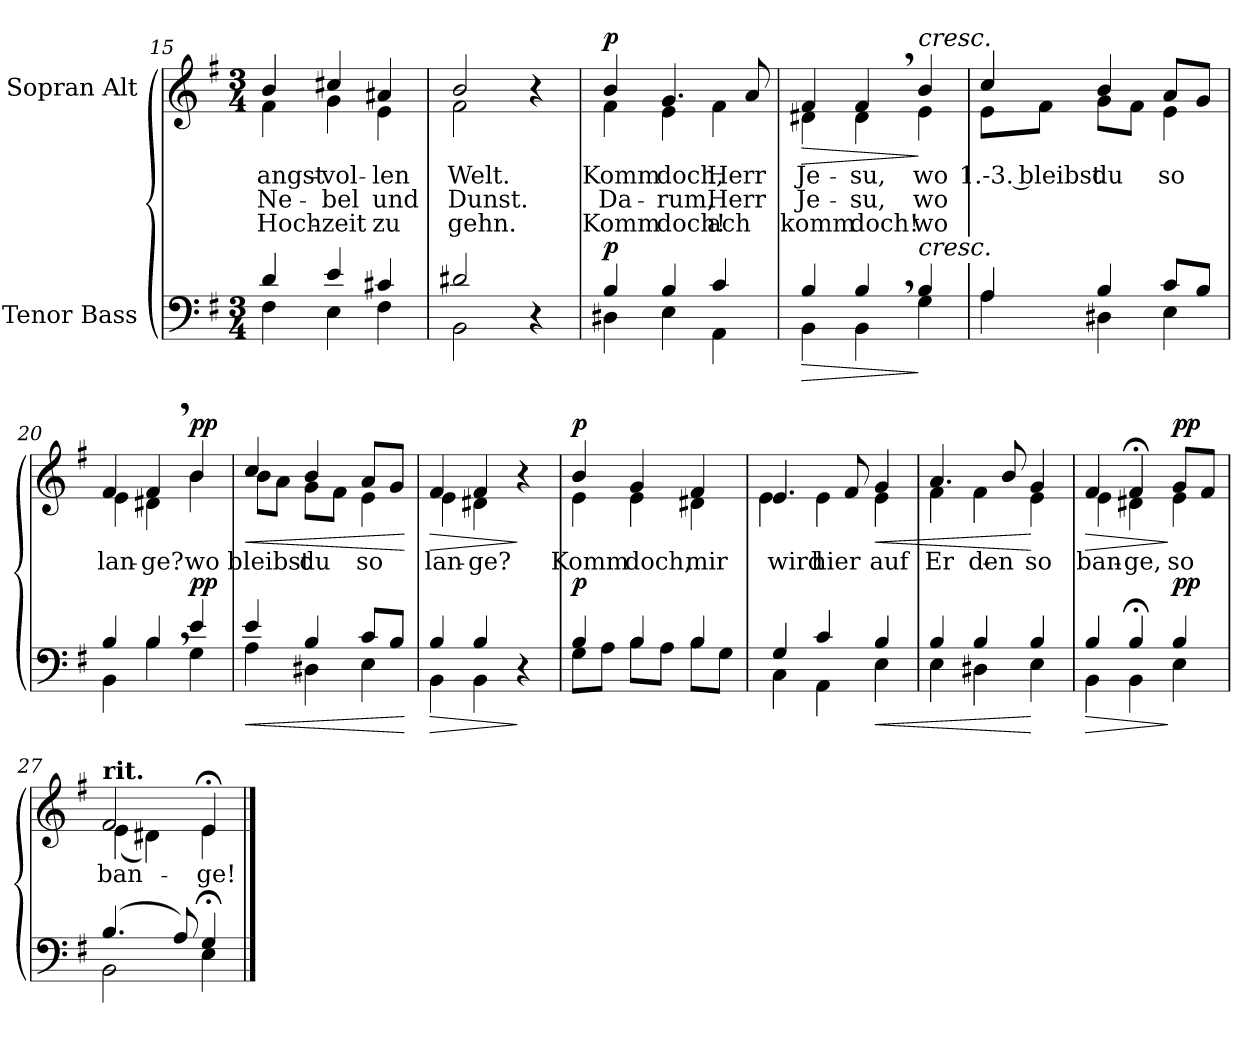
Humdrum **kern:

**kern	**dynam	**kern	**text	**text	**text	**dynam
*part2	*part2	*part1	*part1	*part1	*part1	*part1
*staff2	*staff2	*staff1	*staff1	*staff1	*staff1	*staff1
*I"Tenor Bass	*	*I"Sopran Alt	*	*	*	*
*clefF4	*	*clefG2	*	*	*	*
*k[f#]	*	*k[f#]	*	*	*	*
*M3/4	*	*M3/4	*	*	*	*
=15	=15	=15	=15	=15	=15	=15
*^	*	*^	*	*	*	*
4d/	4F#\	.	4b/	4f#\	angst-	Ne-	Hoch-	.
4e/	4E\	.	4cc#X/	4g\	-vol-	-bel	-zeit	.
4c#X/	4F#\	.	4a#X/	4e\	-len	und	zu	.
=16	=16	=16	=16	=16	=16	=16	=16	=16
2d#X/	2BB\	.	2b/	2f#\	Welt.	Dunst.	gehn.	.
4r	4ryy	.	4r	4ryy	.	.	.	.
=17	=17	=17	=17	=17	=17	=17	=17	=17
!	!	!LO:DY:a	!	!	!	!	!	!LO:DY:a
4B/	4D#X\	p	4b/	4f#\	Komm	Da-	Komm	p
4B/	4E\	.	4.g/	4e\	doch,	-rum,	doch!	.
4c/	4AA\	.	.	4f#\	Herr	Herr	ach	.
.	.	.	8a/	.	.	.	.	.
=18	=18	=18	=18	=18	=18	=18	=18	=18
!	!	!LO:HP:b	!	!	!	!	!	!LO:HP:b
4B/	4BB\	>	4f#/	4d#X\	Je-	Je-	komm	>
4B,/	4BB\	.	4f#,/	4d#\	-su,	-su,	doch!	.
!	!	!	!LO:TX:a:i:t=cresc.	!	!	!	!	!
!LO:TX:a:i:t=cresc.	!	!	!	!	!	!	!	!
4B/	4G\	]	4b/	4e\	wo	wo	wo	]
!!LO:LB:g=z	!!
=19	=19	=19	=19	=19	=19	=19	=19	=19
4A/	4A\	.	4cc/	8e\L	1.-3. bleibst	.	.	.
.	.	.	.	8f#\J	.	.	.	.
4B/	4D#X\	.	4b/	8g\L	du	.	.	.
.	.	.	.	8f#\J	.	.	.	.
8c/L	4E\	.	8a/L	4e\	so	.	.	.
8B/J	.	.	8g/J	.	.	.	.	.
=20	=20	=20	=20	=20	=20	=20	=20	=20
4B/	4BB\	.	4f#/	4e\	lan-	.	.	.
4B,/	4B\	.	4f#,/	4d#X\	-ge?	.	.	.
!	!	!LO:DY:a	!	!	!	!	!	!LO:DY:a
4e/	4G\	pp	4b/	4b\	wo	.	.	pp
=21	=21	=21	=21	=21	=21	=21	=21	=21
!	!	!LO:HP:b	!	!	!	!	!	!LO:HP:b
4e/	4A\	<	4cc/	8b\L	bleibst	.	.	<
.	.	.	.	8a\J	.	.	.	.
4B/	4D#X\	.	4b/	8g\L	du	.	.	.
.	.	.	.	8f#\J	.	.	.	.
8c/L	4E\	.	8a/L	4e\	so	.	.	.
8B/J	.	.	8g/J	.	.	.	.	.
*v	*v	*	*	*	*	*	*	*
*	*	*v	*v	*	*	*	*
.	[	.	.	.	.	[
=22	=22	=22	=22	=22	=22	=22
!	!LO:HP:b	!	!	!	!	!LO:HP:b
*^	*	*^	*	*	*	*
4B/	4BB\	>	4f#/	4e\	lan-	.	.	>
4B/	4BB\	.	4f#/	4d#X\	-ge?	.	.	.
4r	4ryy	]	4r	4ryy	.	.	.	]
!!LO:LB:g=z	!!
=23	=23	=23	=23	=23	=23	=23	=23	=23
!	!	!LO:DY:a	!	!	!	!	!	!LO:DY:a
4B/	8G\L	p	4b/	4e\	Komm	.	.	p
.	8A\J	.	.	.	.	.	.	.
4B/	8B\L	.	4g/	4e\	doch,	.	.	.
.	8A\J	.	.	.	.	.	.	.
4B/	8B\L	.	4f#/	4d#X\	mir	.	.	.
.	8G\J	.	.	.	.	.	.	.
=24	=24	=24	=24	=24	=24	=24	=24	=24
4G/	4C\	.	4.e/	4e\	wird	.	.	.
4c/	4AA\	.	.	4e\	hier	.	.	.
.	.	.	8f#/	.	.	.	.	.
!	!	!LO:HP:b	!	!	!	!	!	!LO:HP:b
4B/	4E\	<	4g/	4e\	auf	.	.	<
=25	=25	=25	=25	=25	=25	=25	=25	=25
4B/	4E\	.	4.a/	4f#\	Er-	.	.	.
4B/	4D#X\	.	.	4f#\	-den	.	.	.
.	.	.	8b/	.	.	.	.	.
4B/	4E\	[	4g/	4e\	so	.	.	[
=26	=26	=26	=26	=26	=26	=26	=26	=26
!	!	!LO:HP:b	!	!	!	!	!	!LO:HP:b
4B/	4BB\	>	4f#/	4e\	ban-	.	.	>
4B;</	4BB\	.	4f#;</	4d#X\	-ge,	.	.	.
!	!	!LO:DY:n=1:a	!	!	!	!	!	!LO:DY:n=1:a
4B/	4E\	] pp	8g/L	4e\	so	.	.	] pp
.	.	.	8f#/J	.	.	.	.	.
=27	=27	=27	=27	=27	=27	=27	=27	=27
!	!	!	!LO:TX:a:B:t=rit.	!	!	!	!	!
(4.B/	2BB\	.	2f#/	(4e\	ban-	.	.	.
.	.	.	.	4d#X\)	.	.	.	.
8A/)	.	.	.	.	.	.	.	.
4G;</	4E\	.	4e;</	4e\	-ge!	.	.	.
*v	*v	*	*	*	*	*	*	*
*	*	*v	*v	*	*	*	*
==	==	==	==	==	==	==
*-	*-	*-	*-	*-	*-	*-
